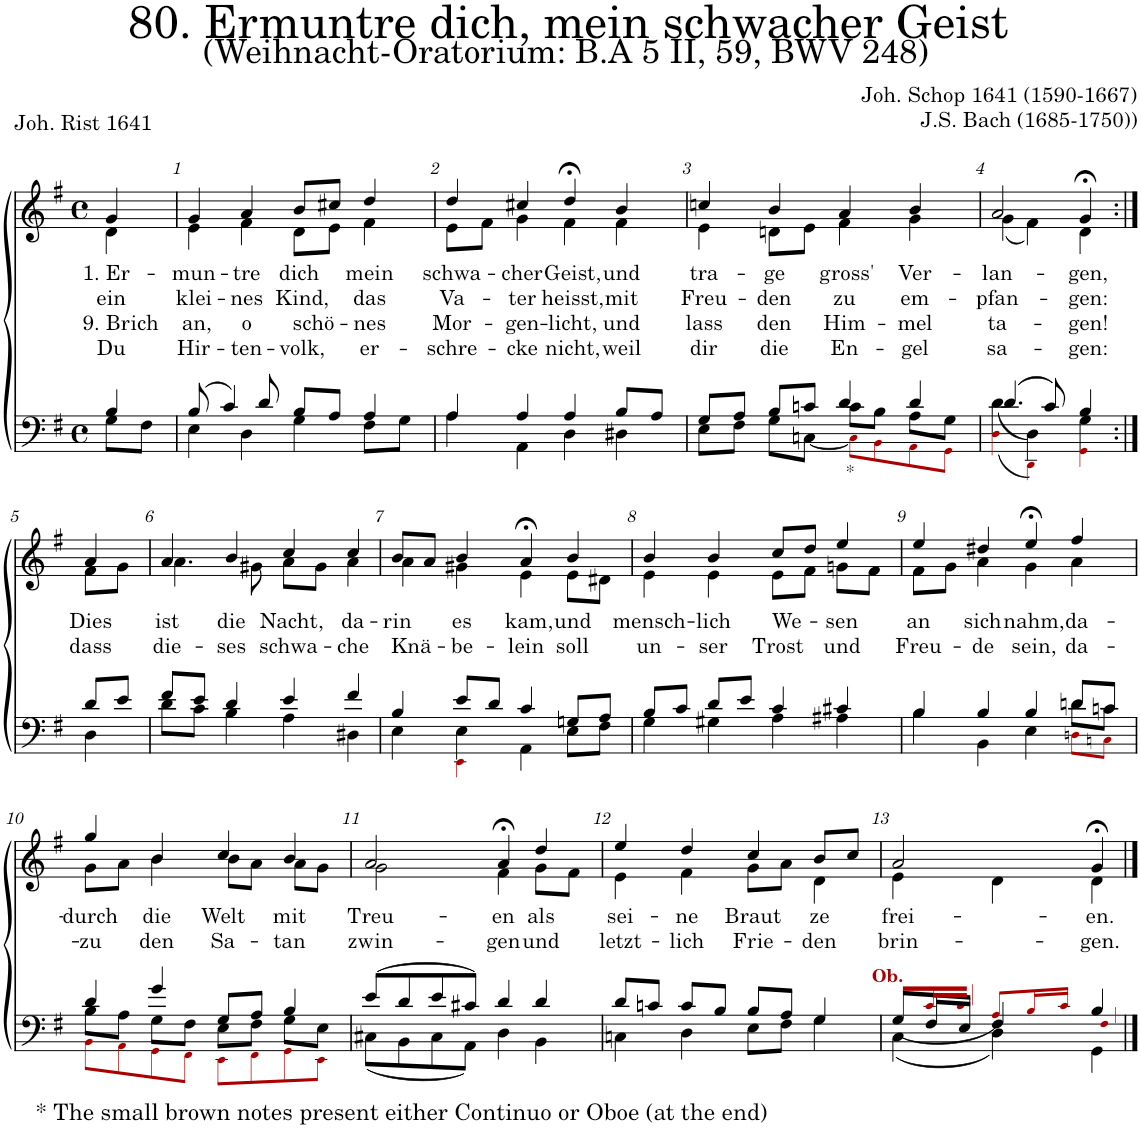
**kern	**kern	**text	**text	**text	**text
*part2	*part1	*part1	*part1	*part1	*part1
*staff2	*staff1	*staff1	*staff1	*staff1	*staff1
*I"Tenor/Bass	*I"Soprano/Alto	*	*	*	*
*clefF4	*clefG2	*	*	*	*
*k[f#]	*k[f#]	*	*	*	*
*M4/4	*M4/4	*	*	*	*
*met(c)	*met(c)	*	*	*	*
=	=	=	=	=	=
*^	*	*	*	*	*
!	!	!	!LO:LY:b	!LO:LY:b	!LO:LY:b	!LO:LY:b
*	*	*^	*	*	*	*
4B/	8G\L	4g/	4d\	1. Er-	ein	9. Brich	Du
.	8F#\J	.	.	.	.	.	.
=1	=1	=1	=1	=1	=1	=1	=1
!	!	!	!	!LO:LY:b	!LO:LY:b	!LO:LY:b	!LO:LY:b
(8B/	4E\	4g;</	4e\	-mun-	klei-	an,	Hir-
4c/)	.	.	.	.	.	.	.
!	!	!	!	!LO:LY:b	!LO:LY:b	!LO:LY:b	!LO:LY:b
.	4D\	4a/	4f#\	-tre	-nes	o	-ten-
8d/	.	.	.	.	.	.	.
!	!	!	!	!LO:LY:b	!LO:LY:b	!LO:LY:b	!LO:LY:b
8B/L	4G\	8b/L	8d\L	dich	Kind,	schö-	-volk,
8A/J	.	8cc#X/J	8e\J	.	.	.	.
!	!	!	!	!LO:LY:b	!LO:LY:b	!LO:LY:b	!LO:LY:b
4A/	8F#\L	4dd/	4f#\	mein	das	-nes	er-
.	8G\J	.	.	.	.	.	.
=2	=2	=2	=2	=2	=2	=2	=2
!	!	!	!	!LO:LY:b	!LO:LY:b	!LO:LY:b	!LO:LY:b
4A/	4A\	4dd;</	8e\L	schwa-	Va-	Mor-	-schre-
.	.	.	8f#\J	.	.	.	.
!	!	!	!	!LO:LY:b	!LO:LY:b	!LO:LY:b	!LO:LY:b
4A/	4AA\	4cc#X/	4g\	-cher	-ter	-gen-	-cke
!	!	!	!	!LO:LY:b	!LO:LY:b	!LO:LY:b	!LO:LY:b
4A/	4D\	4dd;<,/	4f#\	Geist,	heisst,	-licht,	nicht,
!	!	!	!	!LO:LY:b	!LO:LY:b	!LO:LY:b	!LO:LY:b
8B/L	4D#X\	4b/	4f#\	und	mit	und	weil
8A/J	.	.	.	.	.	.	.
=3	=3	=3	=3	=3	=3	=3	=3
*	*^	*	*	*	*	*	*
!	!	!	!	!	!LO:LY:b	!LO:LY:b	!LO:LY:b	!LO:LY:b
8G/L	8E\L	2ryy	4ccn;</	4e\	tra-	Freu-	lass	dir
8A/J	8F#\J	.	.	.	.	.	.	.
!	!	!	!	!	!LO:LY:b	!LO:LY:b	!LO:LY:b	!LO:LY:b
8B/L	8G\L	.	4b/	8dn\L	-ge	-den	den	die
8cn/J	[8Cn\J	.	.	8e\J	.	.	.	.
!LO:TX:b:t=*	!	!	!	!	!	!	!	!
!	!	!	!	!	!LO:LY:b	!LO:LY:b	!LO:LY:b	!LO:LY:b
4d/	8c\L	8Ci\L	4a;</	4f#\	gross'	zu	Him-	En-
.	8B\J	8BBi\	.	.	.	.	.	.
!	!	!	!	!	!LO:LY:b	!LO:LY:b	!LO:LY:b	!LO:LY:b
4d/	8A\L	8AAi\	4b/	4g\	Ver-	em-	-mel	-gel
.	8G\J	8GGi\J	.	.	.	.	.	.
=4	=4	=4	=4	=4	=4	=4	=4	=4
!	!	!	!	!	!LO:LY:b	!LO:LY:b	!LO:LY:b	!LO:LY:b
(4.d/	(4d\	(4Di\	2a;</	(4g\	-lan-	-pfan-	ta-	sa-
.	4D\)	4DDi\)	.	4f#\)	.	.	.	.
8c/)	.	.	.	.	.	.	.	.
!	!	!	!	!	!LO:LY:b	!LO:LY:b	!LO:LY:b	!LO:LY:b
4B/	4G\	4GGi\	4g;<,/	4d\	gen,	-gen:	-gen!	-gen:
!!LO:LB:g=z	!!
=5:|!	=5:|!	=5:|!	=5:|!	=5:|!	=5:|!	=5:|!	=5:|!	=5:|!
!	!	!	!	!	!LO:LY:b	!LO:LY:b	!	!
*	*v	*v	*	*	*	*	*	*
8d/L	4D\	4a/	8f#\L	Dies	dass	.	.
8e/J	.	.	8g\J	.	.	.	.
=6	=6	=6	=6	=6	=6	=6	=6
!	!	!	!	!LO:LY:b	!LO:LY:b	!	!
8f#/L	8d\L	4a;</	4.a\	ist	die-	.	.
8e/J	8c\J	.	.	.	.	.	.
!	!	!	!	!LO:LY:b	!LO:LY:b	!	!
4d/	4B\	4b/	.	die	-ses	.	.
.	.	.	8g#X\	.	.	.	.
!	!	!	!	!LO:LY:b	!LO:LY:b	!	!
4e/	4A\	4cc;</	8a\L	Nacht,	schwa-	.	.
.	.	.	8g#\J	.	.	.	.
!	!	!	!	!LO:LY:b	!LO:LY:b	!	!
4f#/	4D#X\	4cc/	4a\	da-	-che	.	.
=7	=7	=7	=7	=7	=7	=7	=7
*	*^	*	*	*	*	*	*
!	!	!	!	!	!LO:LY:b	!LO:LY:b	!	!
4B/	4E\	4ryy	8b;</L	4a\	-rin	Knä-	.	.
.	.	.	8a/J	.	.	.	.	.
!	!	!	!	!	!LO:LY:b	!LO:LY:b	!	!
8e/L	4E\	4EEi\	4b/	4g#X\	es	-be-	.	.
8d/J	.	.	.	.	.	.	.	.
!	!	!	!	!	!LO:LY:b	!LO:LY:b	!	!
4c/	4AA\	2ryy	4a;<,/	4e\	kam,	-lein	.	.
!	!	!	!	!	!LO:LY:b	!LO:LY:b	!	!
8Gn/L	8E\L	.	4b/	8e\L	und	soll	.	.
8A/J	8F#\J	.	.	8d#X\J	.	.	.	.
*	*v	*v	*	*	*	*	*	*
=8	=8	=8	=8	=8	=8	=8	=8
!	!	!	!	!LO:LY:b	!LO:LY:b	!	!
8B/L	4G\	4b;</	4e\	mensch-	un-	.	.
8c/J	.	.	.	.	.	.	.
!	!	!	!	!LO:LY:b	!LO:LY:b	!	!
8d/L	4G#X\	4b/	4e\	-lich	-ser	.	.
8e/J	.	.	.	.	.	.	.
!	!	!	!	!LO:LY:b	!LO:LY:b	!	!
4c/	4A\	8cc/L	8e\L	We-	Trost	.	.
.	.	8dd/J	8f#\J	.	.	.	.
!	!	!	!	!LO:LY:b	!LO:LY:b	!	!
4c#X/	4A#X\	4ee/	8gn\L	-sen	und	.	.
.	.	.	8f#\J	.	.	.	.
=9	=9	=9	=9	=9	=9	=9	=9
*	*^	*	*	*	*	*	*
!	!	!	!	!	!LO:LY:b	!LO:LY:b	!	!
4B/	4B\	2.ryy	4ee;</	8f#\L	an	Freu-	.	.
.	.	.	.	8g\J	.	.	.	.
!	!	!	!	!	!LO:LY:b	!LO:LY:b	!	!
4B/	4BB\	.	4dd#X/	4a\	sich	-de	.	.
!	!	!	!	!	!LO:LY:b	!LO:LY:b	!	!
4B/	4E\	.	4ee;<,/	4g\	nahm,	sein,	.	.
!	!	!	!	!	!LO:LY:b	!LO:LY:b	!	!
8dn/L	8d\L	8Dni\L	4ff#/	4a\	da-	da-	.	.
8cn/J	8c\J	8Cni\J	.	.	.	.	.	.
!!LO:LB:g=z	!!
=10	=10	=10	=10	=10	=10	=10	=10	=10
!	!	!	!	!	!LO:LY:b	!LO:LY:b	!	!
4d/	8B\L	8BBi\L	4gg;</	8g\L	-durch	-zu	.	.
.	8A\J	8AAi\	.	8a\J	.	.	.	.
!	!	!	!	!	!LO:LY:b	!LO:LY:b	!	!
4g/	8G\L	8GGi\	4b/	4b\	die	den	.	.
.	8F#\J	8FF#i\J	.	.	.	.	.	.
!	!	!	!	!	!LO:LY:b	!LO:LY:b	!	!
8G/L	8E\L	8EEi\L	4cc/	8b\L	Welt	Sa-	.	.
8A/J	8F#\J	8FF#i\	.	8a\J	.	.	.	.
!	!	!	!	!	!LO:LY:b	!LO:LY:b	!	!
4B/	8G\L	8GGi\	4b/	8a\L	mit	-tan	.	.
.	8E\J	8EEi\J	.	8g\J	.	.	.	.
=11	=11	=11	=11	=11	=11	=11	=11	=11
!	!	!	!	!	!LO:LY:b	!LO:LY:b	!	!
*	*v	*v	*	*	*	*	*	*
(8e/L	(8C#X\L	2a;</	2g\	Treu-	zwin-	.	.
8d/	8BB\	.	.	.	.	.	.
8e/	8C#\	.	.	.	.	.	.
8c#X/J)	8AA\J)	.	.	.	.	.	.
!	!	!	!	!LO:LY:b	!LO:LY:b	!	!
4d/	4D\	4a;<,/	4f#\	-en	-gen	.	.
!	!	!	!	!LO:LY:b	!LO:LY:b	!	!
4d/	4BB\	4dd/	8g\L	als	und	.	.
.	.	.	8f#\J	.	.	.	.
=12	=12	=12	=12	=12	=12	=12	=12
!	!	!	!	!LO:LY:b	!LO:LY:b	!	!
8d/L	4Cn\	4ee;</	4e\	sei-	letzt-	.	.
8cn/J	.	.	.	.	.	.	.
!	!	!	!	!LO:LY:b	!LO:LY:b	!	!
8c/L	4D\	4dd/	4f#\	-ne	-lich	.	.
8B/J	.	.	.	.	.	.	.
!	!	!	!	!LO:LY:b	!LO:LY:b	!	!
8B/L	8E\L	4cc/	8g\L	Braut	Frie-	.	.
8A/J	8F#\J	.	8a\J	.	.	.	.
!	!	!	!	!LO:LY:b	!LO:LY:b	!	!
4G/	4G\	8b/L	4d\	ze	-den	.	.
.	.	8cc/J	.	.	.	.	.
=13	=13	=13	=13	=13	=13	=13	=13
*	*^	*	*	*	*	*	*
!	!	!	!	!	!LO:LY:b	!LO:LY:b	!	!
8GL	(4C\	(8Gi/L	2a;</	4e\	frei-	brin-	.	.
!LO:TX:a:B:color=#AA0000:t=Ob.	!	!	!	!	!	!	!	!
16F#/L	.	16ci/L	.	.	.	.	.	.
16E/JJ	.	16Bi/JJ	.	.	.	.	.	.
4F#/	4D\)	8Ai/L)	.	4d\	.	.	.	.
.	.	16Bi/L	.	.	.	.	.	.
.	.	16c;<i/JJ	.	.	.	.	.	.
!	!	!	!	!	!LO:LY:b	!LO:LY:b	!	!
4B/	4GG\	4Gi/	4g;</	4d\	-en.	-gen.	.	.
*v	*v	*v	*	*	*	*	*	*
*	*v	*v	*	*	*	*
==	==	==	==	==	==
*-	*-	*-	*-	*-	*-
